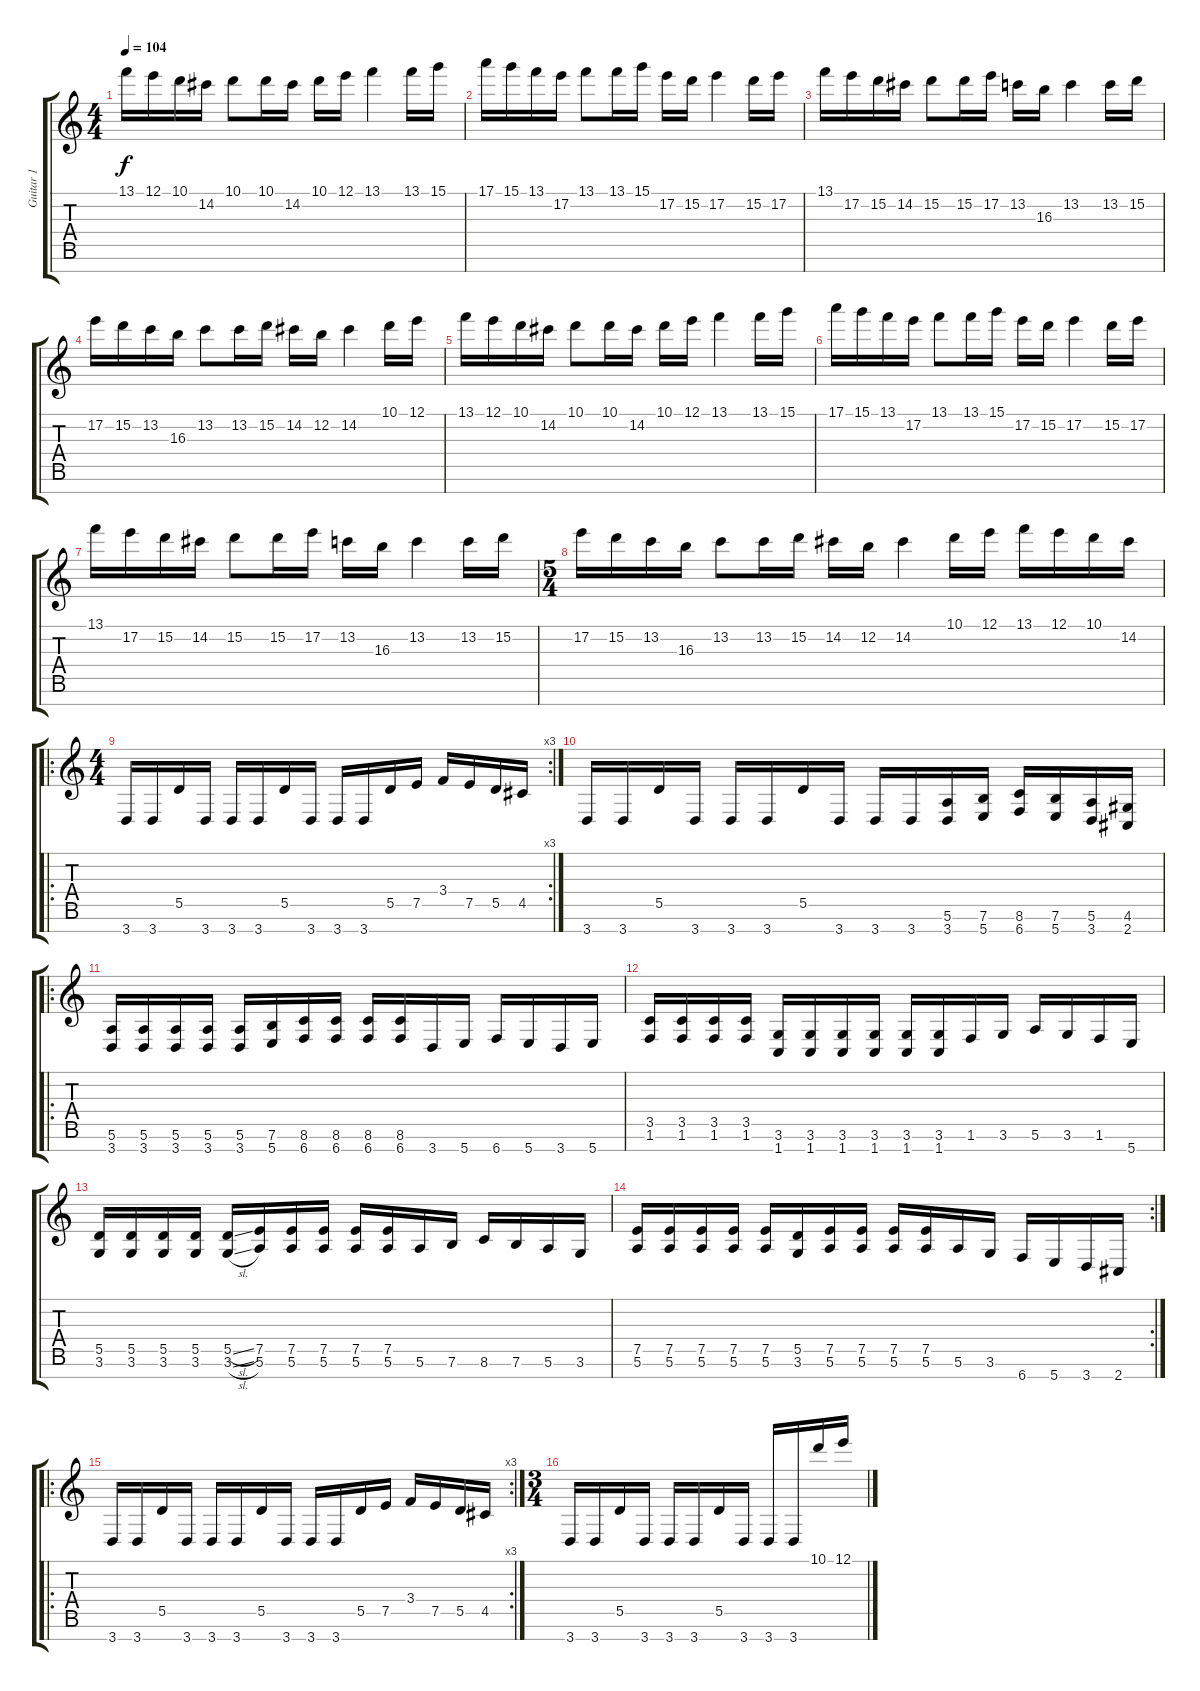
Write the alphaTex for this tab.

\track ("Guitar 1" "Guitar 1") {instrument distortionguitar}
\staff {score tabs}
\tuning (E4 B3 G3 D3 A2 E2 B1) {hide}
\ts (4 4)
\tempo 104
\clef g2
\ks c
13.1.16{dy f} 12.1.16 10.1.16 14.2.16 10.1.8 10.1.16 14.2.16 10.1.16 12.1.16 13.1.4 13.1.16 15.1.16 |
17.1.16 15.1.16 13.1.16 17.2.16 13.1.8 13.1.16 15.1.16 17.2.16 15.2.16 17.2.4 15.2.16 17.2.16 |
13.1.16 17.2.16 15.2.16 14.2.16 15.2.8 15.2.16 17.2.16 13.2.16 16.3.16 13.2.4 13.2.16 15.2.16 |
17.2.16 15.2.16 13.2.16 16.3.16 13.2.8 13.2.16 15.2.16 14.2.16 12.2.16 14.2.4 10.1.16 12.1.16 |
13.1.16 12.1.16 10.1.16 14.2.16 10.1.8 10.1.16 14.2.16 10.1.16 12.1.16 13.1.4 13.1.16 15.1.16 |
17.1.16 15.1.16 13.1.16 17.2.16 13.1.8 13.1.16 15.1.16 17.2.16 15.2.16 17.2.4 15.2.16 17.2.16 |
13.1.16 17.2.16 15.2.16 14.2.16 15.2.8 15.2.16 17.2.16 13.2.16 16.3.16 13.2.4 13.2.16 15.2.16 |
\ts (5 4)
17.2.16 15.2.16 13.2.16 16.3.16 13.2.8 13.2.16 15.2.16 14.2.16 12.2.16 14.2.4 10.1.16 12.1.16 13.1.16 12.1.16 10.1.16 14.2.16 |
\ro
\rc 3
\ts (4 4)
3.7.16 3.7.16 5.5.16 3.7.16 3.7.16 3.7.16 5.5.16 3.7.16 3.7.16 3.7.16 5.5.16 7.5.16 3.4.16 7.5.16 5.5.16 4.5.16 |
3.7.16 3.7.16 5.5.16 3.7.16 3.7.16 3.7.16 5.5.16 3.7.16 3.7.16 3.7.16 (5.6 3.7).16 (7.6 5.7).16 (8.6 6.7).16 (7.6 5.7).16 (5.6 3.7).16 (4.6 2.7).16 |
\ro
(5.6 3.7).16 (5.6 3.7).16 (5.6 3.7).16 (5.6 3.7).16 (5.6 3.7).16 (7.6 5.7).16 (8.6 6.7).16 (8.6 6.7).16 (8.6 6.7).16 (8.6 6.7).16 3.7.16 5.7.16 6.7.16 5.7.16 3.7.16 5.7.16 |
(3.5 1.6).16 (3.5 1.6).16 (3.5 1.6).16 (3.5 1.6).16 (3.6 1.7).16 (3.6 1.7).16 (3.6 1.7).16 (3.6 1.7).16 (3.6 1.7).16 (3.6 1.7).16 1.6.16 3.6.16 5.6.16 3.6.16 1.6.16 5.7.16 |
(5.5 3.6).16 (5.5 3.6).16 (5.5 3.6).16 (5.5 3.6).16 (5.5{sl} 3.6{sl}).16 (7.5 5.6).16 (7.5 5.6).16 (7.5 5.6).16 (7.5 5.6).16 (7.5 5.6).16 5.6.16 7.6.16 8.6.16 7.6.16 5.6.16 3.6.16 |
\rc 2
(7.5 5.6).16 (7.5 5.6).16 (7.5 5.6).16 (7.5 5.6).16 (7.5 5.6).16 (5.5 3.6).16 (7.5 5.6).16 (7.5 5.6).16 (7.5 5.6).16 (7.5 5.6).16 5.6.16 3.6.16 6.7.16 5.7.16 3.7.16 2.7.16 |
\ro
\rc 3
3.7.16 3.7.16 5.5.16 3.7.16 3.7.16 3.7.16 5.5.16 3.7.16 3.7.16 3.7.16 5.5.16 7.5.16 3.4.16 7.5.16 5.5.16 4.5.16 |
\ts (3 4)
3.7.16 3.7.16 5.5.16 3.7.16 3.7.16 3.7.16 5.5.16 3.7.16 3.7.16 3.7.16 10.1.16 12.1.16
